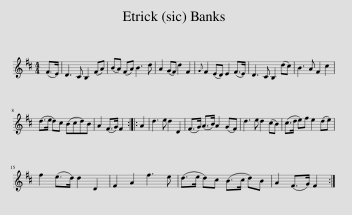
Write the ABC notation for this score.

X:1
L:1/8
M:4/4
I:linebreak $
K:D
V:1 treble
V:1
 (F>E) | D3 C B,2 (FA) | (BA) (FA) B3 d | A2 (GF) d2 F2 |{G} F2 (ED) E2 (F>E) | %5
 D3 C B,2 (dc) | B3 A F2 c2 |$ (d>e d)c (Bcd)B | A2 (F>G) F2 :: A2 | %10
 d3 e d2 D2 | (F>G) (A>B) A2 (GF) | d3 e d2 (cB) | (c>d e)f e2 (de) |$ f2 (e>d) d2 D2 | %15
 F2 A2 f3 e | (d>e d)c (B>c d)B | A2 (F>G) F2 :| %18
